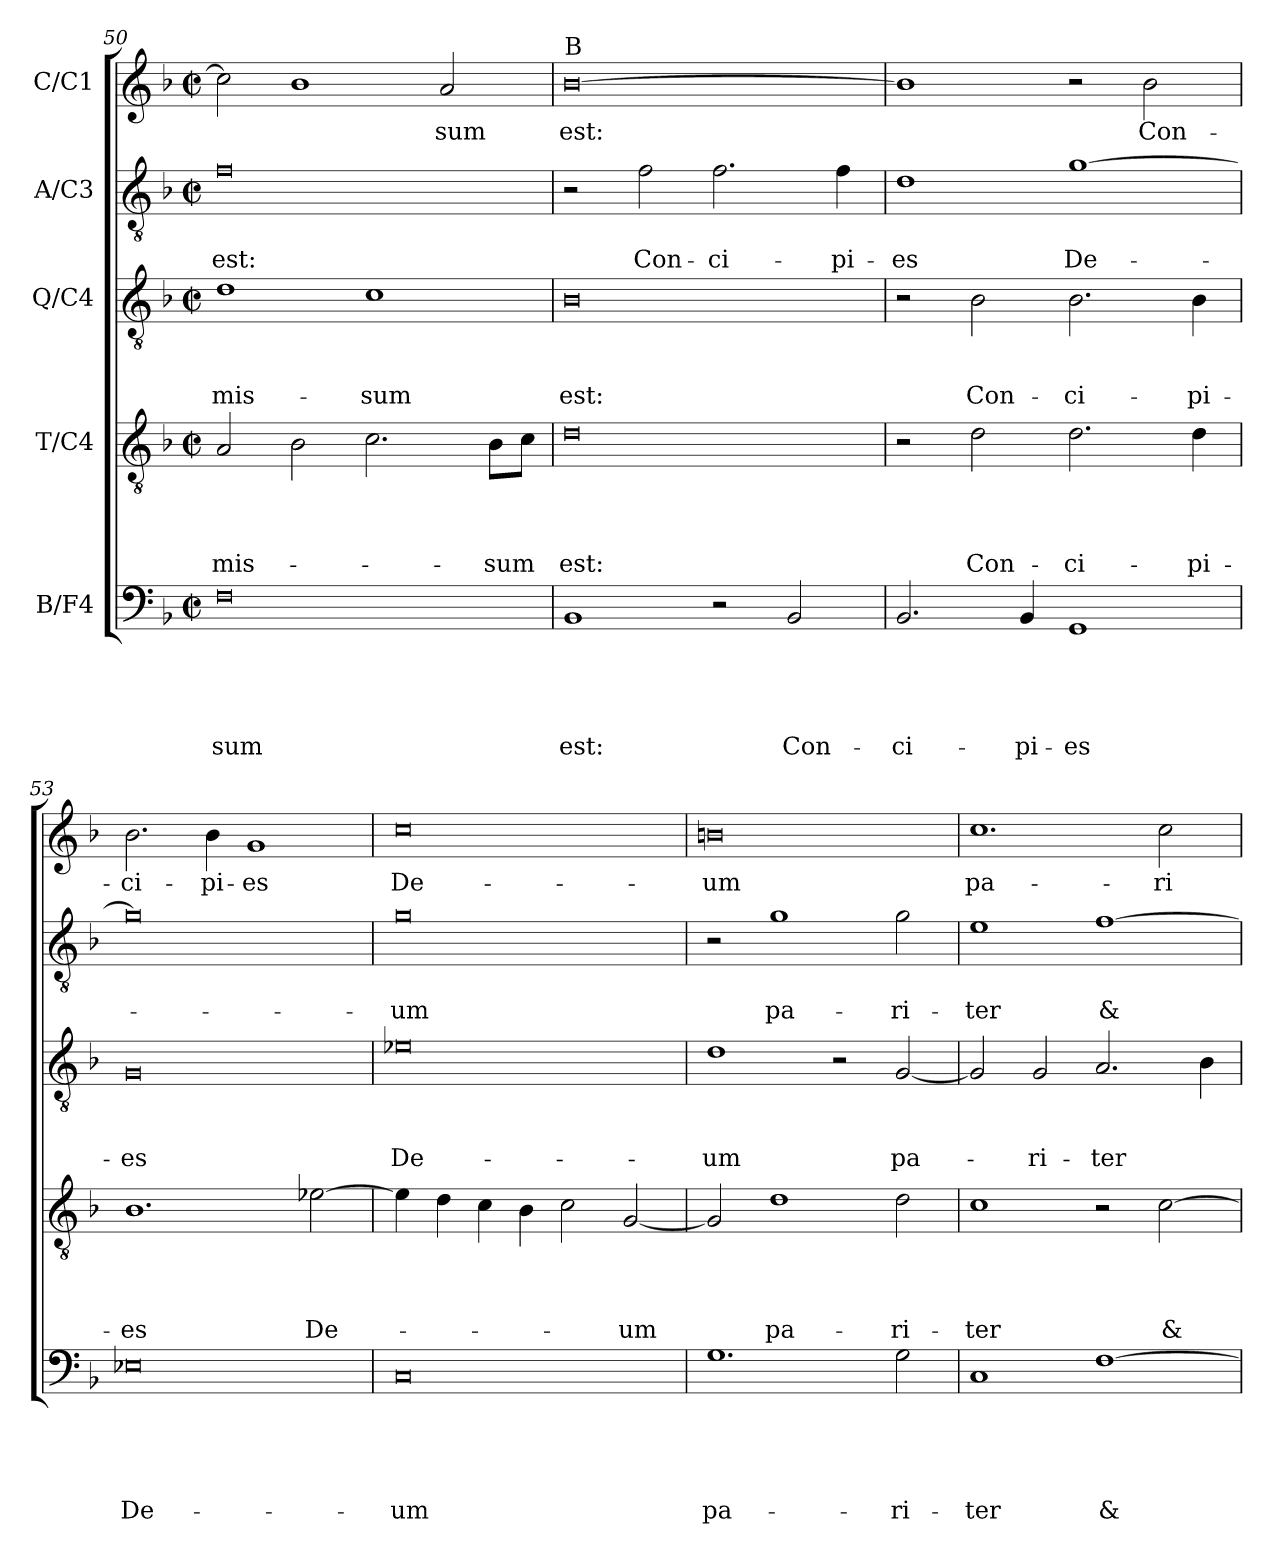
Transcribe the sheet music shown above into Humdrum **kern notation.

**kern	**text	**text	**text	**text	**text	**kern	**text	**text	**text	**text	**kern	**text	**text	**text	**kern	**text	**text	**kern	**text
*part5	*part5	*part5	*part5	*part5	*part5	*part4	*part4	*part4	*part4	*part4	*part3	*part3	*part3	*part3	*part2	*part2	*part2	*part1	*part1
*staff5	*staff5	*staff5	*staff5	*staff5	*staff5	*staff4	*staff4	*staff4	*staff4	*staff4	*staff3	*staff3	*staff3	*staff3	*staff2	*staff2	*staff2	*staff1	*staff1
*I"B/F4	*	*	*	*	*	*I"T/C4	*	*	*	*	*I"Q/C4	*	*	*	*I"A/C3	*	*	*I"C/C1	*
*clefF4	*	*	*	*	*	*clefGv2	*	*	*	*	*clefGv2	*	*	*	*clefGv2	*	*	*clefG2	*
*k[b-]	*	*	*	*	*	*k[b-]	*	*	*	*	*k[b-]	*	*	*	*k[b-]	*	*	*k[b-]	*
*F:	*	*	*	*	*	*F:	*	*	*	*	*F:	*	*	*	*F:	*	*	*F:	*
*M2/2	*	*	*	*	*	*M2/2	*	*	*	*	*M2/2	*	*	*	*M2/2	*	*	*M2/2	*
*met(c|)	*	*	*	*	*	*met(c|)	*	*	*	*	*met(c|)	*	*	*	*met(c|)	*	*	*met(c|)	*
=50	=50	=50	=50	=50	=50	=50	=50	=50	=50	=50	=50	=50	=50	=50	=50	=50	=50	=50	=50
!	!	!	!	!	!LO:LY:b	!	!	!	!	!LO:LY:b	!	!	!	!LO:LY:b	!	!	!LO:LY:b	!	!
0F	.	.	.	.	-sum	2A/	.	.	.	-mis-	1d	.	.	-mis-	0f	.	est:	2cc\]	.
.	.	.	.	.	.	2B-\	.	.	.	.	.	.	.	.	.	.	.	1b-	.
!	!	!	!	!	!	!	!	!	!	!	!	!	!	!LO:LY:b	!	!	!	!	!
.	.	.	.	.	.	2.c\	.	.	.	.	1c	.	.	-sum	.	.	.	.	.
!	!	!	!	!	!	!	!	!	!	!	!	!	!	!	!	!	!	!	!LO:LY:b
.	.	.	.	.	.	.	.	.	.	.	.	.	.	.	.	.	.	2a/	-sum
!	!	!	!	!	!	!	!	!	!	!LO:LY:b	!	!	!	!	!	!	!	!	!
.	.	.	.	.	.	8B-\L	.	.	.	-sum	.	.	.	.	.	.	.	.	.
.	.	.	.	.	.	8c\J	.	.	.	.	.	.	.	.	.	.	.	.	.
!!LO:LB:g=z
=51	=51	=51	=51	=51	=51	=51	=51	=51	=51	=51	=51	=51	=51	=51	=51	=51	=51	=51	=51
!	!	!	!	!	!	!	!	!	!	!	!	!	!	!	!	!	!	!LO:TX:a:t=B	!
!	!	!	!	!	!LO:LY:b	!	!	!	!	!LO:LY:b	!	!	!	!LO:LY:b	!	!	!	!	!LO:LY:b
1BB-	.	.	.	.	est:	0d	.	.	.	est:	0B-	.	.	est:	2r	.	.	[0b-	est:
!	!	!	!	!	!	!	!	!	!	!	!	!	!	!	!	!	!LO:LY:b	!	!
.	.	.	.	.	.	.	.	.	.	.	.	.	.	.	2f\	.	Con-	.	.
!	!	!	!	!	!	!	!	!	!	!	!	!	!	!	!	!	!LO:LY:b	!	!
2r	.	.	.	.	.	.	.	.	.	.	.	.	.	.	2.f\	.	-ci-	.	.
!	!	!	!	!	!LO:LY:b	!	!	!	!	!	!	!	!	!	!	!	!	!	!
2BB-/	.	.	.	.	Con-	.	.	.	.	.	.	.	.	.	.	.	.	.	.
!	!	!	!	!	!	!	!	!	!	!	!	!	!	!	!	!	!LO:LY:b	!	!
.	.	.	.	.	.	.	.	.	.	.	.	.	.	.	4f\	.	-pi-	.	.
=52	=52	=52	=52	=52	=52	=52	=52	=52	=52	=52	=52	=52	=52	=52	=52	=52	=52	=52	=52
!	!	!	!	!	!LO:LY:b	!	!	!	!	!	!	!	!	!	!	!	!LO:LY:b	!	!
2.BB-/	.	.	.	.	-ci-	2r	.	.	.	.	2r	.	.	.	1d	.	-es	1b-]	.
!	!	!	!	!	!	!	!	!	!	!LO:LY:b	!	!	!	!LO:LY:b	!	!	!	!	!
.	.	.	.	.	.	2d\	.	.	.	Con-	2B-\	.	.	Con-	.	.	.	.	.
!	!	!	!	!	!LO:LY:b	!	!	!	!	!	!	!	!	!	!	!	!	!	!
4BB-/	.	.	.	.	-pi-	.	.	.	.	.	.	.	.	.	.	.	.	.	.
!	!	!	!	!	!LO:LY:b	!	!	!	!	!LO:LY:b	!	!	!	!LO:LY:b	!	!	!LO:LY:b	!	!
1GG	.	.	.	.	-es	2.d\	.	.	.	-ci-	2.B-\	.	.	-ci-	[1g	.	De-	2r	.
!	!	!	!	!	!	!	!	!	!	!	!	!	!	!	!	!	!	!	!LO:LY:b
.	.	.	.	.	.	.	.	.	.	.	.	.	.	.	.	.	.	2b-\	Con-
!	!	!	!	!	!	!	!	!	!	!LO:LY:b	!	!	!	!LO:LY:b	!	!	!	!	!
.	.	.	.	.	.	4d\	.	.	.	-pi-	4B-\	.	.	-pi-	.	.	.	.	.
=53	=53	=53	=53	=53	=53	=53	=53	=53	=53	=53	=53	=53	=53	=53	=53	=53	=53	=53	=53
!	!	!	!	!	!LO:LY:b	!	!	!	!	!LO:LY:b	!	!	!	!LO:LY:b	!	!	!	!	!LO:LY:b
0E-X	.	.	.	.	De-	1.B-	.	.	.	-es	0G	.	.	-es	0g]	.	.	2.b-\	-ci-
!	!	!	!	!	!	!	!	!	!	!	!	!	!	!	!	!	!	!	!LO:LY:b
.	.	.	.	.	.	.	.	.	.	.	.	.	.	.	.	.	.	4b-\	-pi-
!	!	!	!	!	!	!	!	!	!	!	!	!	!	!	!	!	!	!	!LO:LY:b
.	.	.	.	.	.	.	.	.	.	.	.	.	.	.	.	.	.	1g	-es
!	!	!	!	!	!	!	!	!	!	!LO:LY:b	!	!	!	!	!	!	!	!	!
.	.	.	.	.	.	[2e-\	.	.	.	De-	.	.	.	.	.	.	.	.	.
=54	=54	=54	=54	=54	=54	=54	=54	=54	=54	=54	=54	=54	=54	=54	=54	=54	=54	=54	=54
!	!	!	!	!	!LO:LY:b	!	!	!	!	!	!	!	!	!LO:LY:b	!	!	!LO:LY:b	!	!LO:LY:b
0C	.	.	.	.	-um	4e-\]	.	.	.	.	0e-	.	.	De-	0g	.	-um	0cc	De-
.	.	.	.	.	.	4d\	.	.	.	.	.	.	.	.	.	.	.	.	.
.	.	.	.	.	.	4c\	.	.	.	.	.	.	.	.	.	.	.	.	.
.	.	.	.	.	.	4B-\	.	.	.	.	.	.	.	.	.	.	.	.	.
.	.	.	.	.	.	2c\	.	.	.	.	.	.	.	.	.	.	.	.	.
!	!	!	!	!	!	!	!	!	!	!LO:LY:b	!	!	!	!	!	!	!	!	!
.	.	.	.	.	.	[2G/	.	.	.	-um	.	.	.	.	.	.	.	.	.
=55	=55	=55	=55	=55	=55	=55	=55	=55	=55	=55	=55	=55	=55	=55	=55	=55	=55	=55	=55
!	!	!	!	!	!LO:LY:b	!	!	!	!	!	!	!	!	!LO:LY:b	!	!	!	!	!LO:LY:b
1.G	.	.	.	.	pa-	2G/]	.	.	.	.	1d	.	.	-um	2r	.	.	0bn	-um
!	!	!	!	!	!	!	!	!	!	!LO:LY:b	!	!	!	!	!	!	!LO:LY:b	!	!
.	.	.	.	.	.	1d	.	.	.	pa-	.	.	.	.	1g	.	pa-	.	.
.	.	.	.	.	.	.	.	.	.	.	2r	.	.	.	.	.	.	.	.
!	!	!	!	!	!LO:LY:b	!	!	!	!	!LO:LY:b	!	!	!	!LO:LY:b	!	!	!LO:LY:b	!	!
2G\	.	.	.	.	-ri-	2d\	.	.	.	-ri-	[2G/	.	.	pa-	2g\	.	-ri-	.	.
!!LO:LB:g=z
=56	=56	=56	=56	=56	=56	=56	=56	=56	=56	=56	=56	=56	=56	=56	=56	=56	=56	=56	=56
!	!	!	!	!	!LO:LY:b	!	!	!	!	!LO:LY:b	!	!	!	!	!	!	!LO:LY:b	!	!LO:LY:b
1C	.	.	.	.	-ter	1c	.	.	.	-ter	2G/]	.	.	.	1e	.	-ter	1.cc	pa-
!	!	!	!	!	!	!	!	!	!	!	!	!	!	!LO:LY:b	!	!	!	!	!
.	.	.	.	.	.	.	.	.	.	.	2G/	.	.	-ri-	.	.	.	.	.
!	!	!	!	!	!LO:LY:b	!	!	!	!	!	!	!	!	!LO:LY:b	!	!	!LO:LY:b	!	!
[1F	.	.	.	.	&	2r	.	.	.	.	2.A/	.	.	-ter	[1f	.	&	.	.
!	!	!	!	!	!	!	!	!	!	!LO:LY:b	!	!	!	!	!	!	!	!	!LO:LY:b
.	.	.	.	.	.	[2c\	.	.	.	&	.	.	.	.	.	.	.	2cc\	-ri-
.	.	.	.	.	.	.	.	.	.	.	4B-\	.	.	.	.	.	.	.	.
=	=	=	=	=	=	=	=	=	=	=	=	=	=	=	=	=	=	=	=
*-	*-	*-	*-	*-	*-	*-	*-	*-	*-	*-	*-	*-	*-	*-	*-	*-	*-	*-	*-
